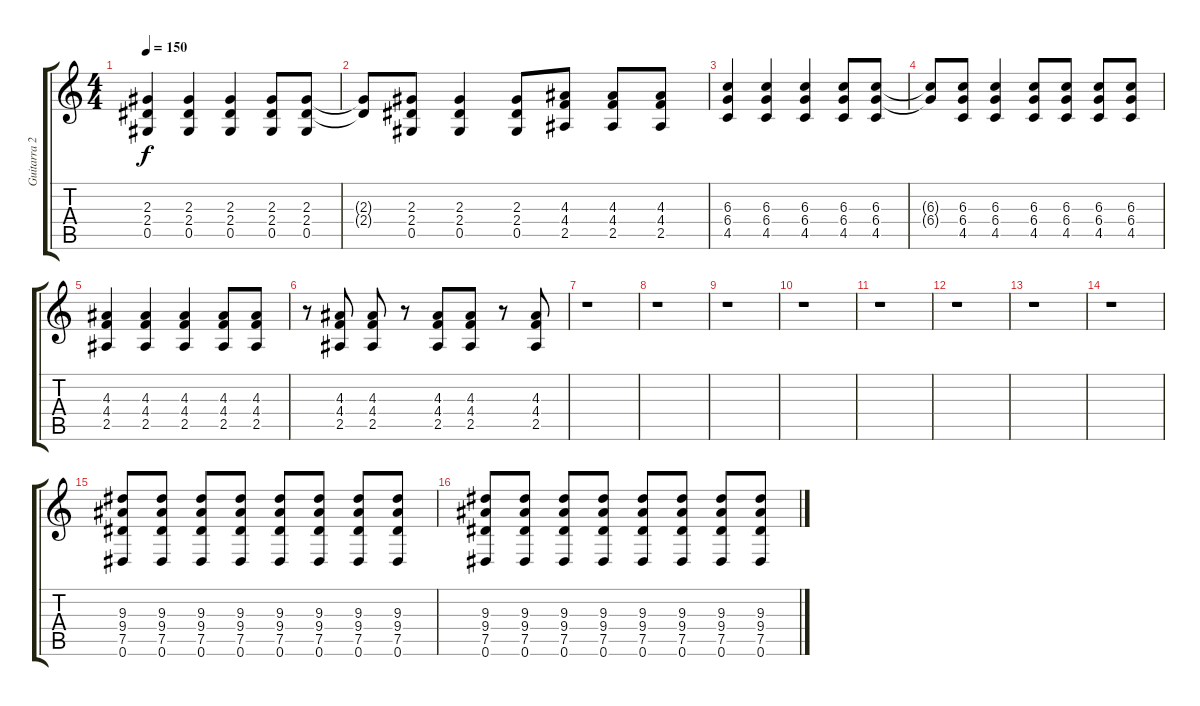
\track ("Guitarra 2" "Guitarra 2") {instrument distortionguitar}
\staff {score tabs}
\tuning (Eb4 Bb3 Gb3 Db3 Ab2 Eb2) {hide}
\ts (4 4)
\tempo 150
\clef g2
\ks c
(2.3 2.4 0.5).4{dy f} (2.3 2.4 0.5).4 (2.3 2.4 0.5).4 (2.3 2.4 0.5).8 (2.3 2.4 0.5).8 |
(2.3{t} 2.4{t}).8 (2.3 2.4 0.5).8 (2.3 2.4 0.5).4 (2.3 2.4 0.5).8 (4.3 4.4 2.5).8 (4.3 4.4 2.5).8 (4.3 4.4 2.5).8 |
(6.3 6.4 4.5).4 (6.3 6.4 4.5).4 (6.3 6.4 4.5).4 (6.3 6.4 4.5).8 (6.3 6.4 4.5).8 |
(6.3{t} 6.4{t}).8 (6.3 6.4 4.5).8 (6.3 6.4 4.5).4 (6.3 6.4 4.5).8 (6.3 6.4 4.5).8 (6.3 6.4 4.5).8 (6.3 6.4 4.5).8 |
(4.3 4.4 2.5).4 (4.3 4.4 2.5).4 (4.3 4.4 2.5).4 (4.3 4.4 2.5).8 (4.3 4.4 2.5).8 |
r.8 (4.3 4.4 2.5).8 (4.3 4.4 2.5).8 r.8 (4.3 4.4 2.5).8 (4.3 4.4 2.5).8 r.8 (4.3 4.4 2.5).8 |
r.1 |
r.1 |
r.1 |
r.1 |
r.1 |
r.1 |
r.1 |
r.1 |
(9.3 9.4 7.5 0.6).8 (9.3 9.4 7.5 0.6).8 (9.3 9.4 7.5 0.6).8 (9.3 9.4 7.5 0.6).8 (9.3 9.4 7.5 0.6).8 (9.3 9.4 7.5 0.6).8 (9.3 9.4 7.5 0.6).8 (9.3 9.4 7.5 0.6).8 |
(9.3 9.4 7.5 0.6).8 (9.3 9.4 7.5 0.6).8 (9.3 9.4 7.5 0.6).8 (9.3 9.4 7.5 0.6).8 (9.3 9.4 7.5 0.6).8 (9.3 9.4 7.5 0.6).8 (9.3 9.4 7.5 0.6).8 (9.3 9.4 7.5 0.6).8
